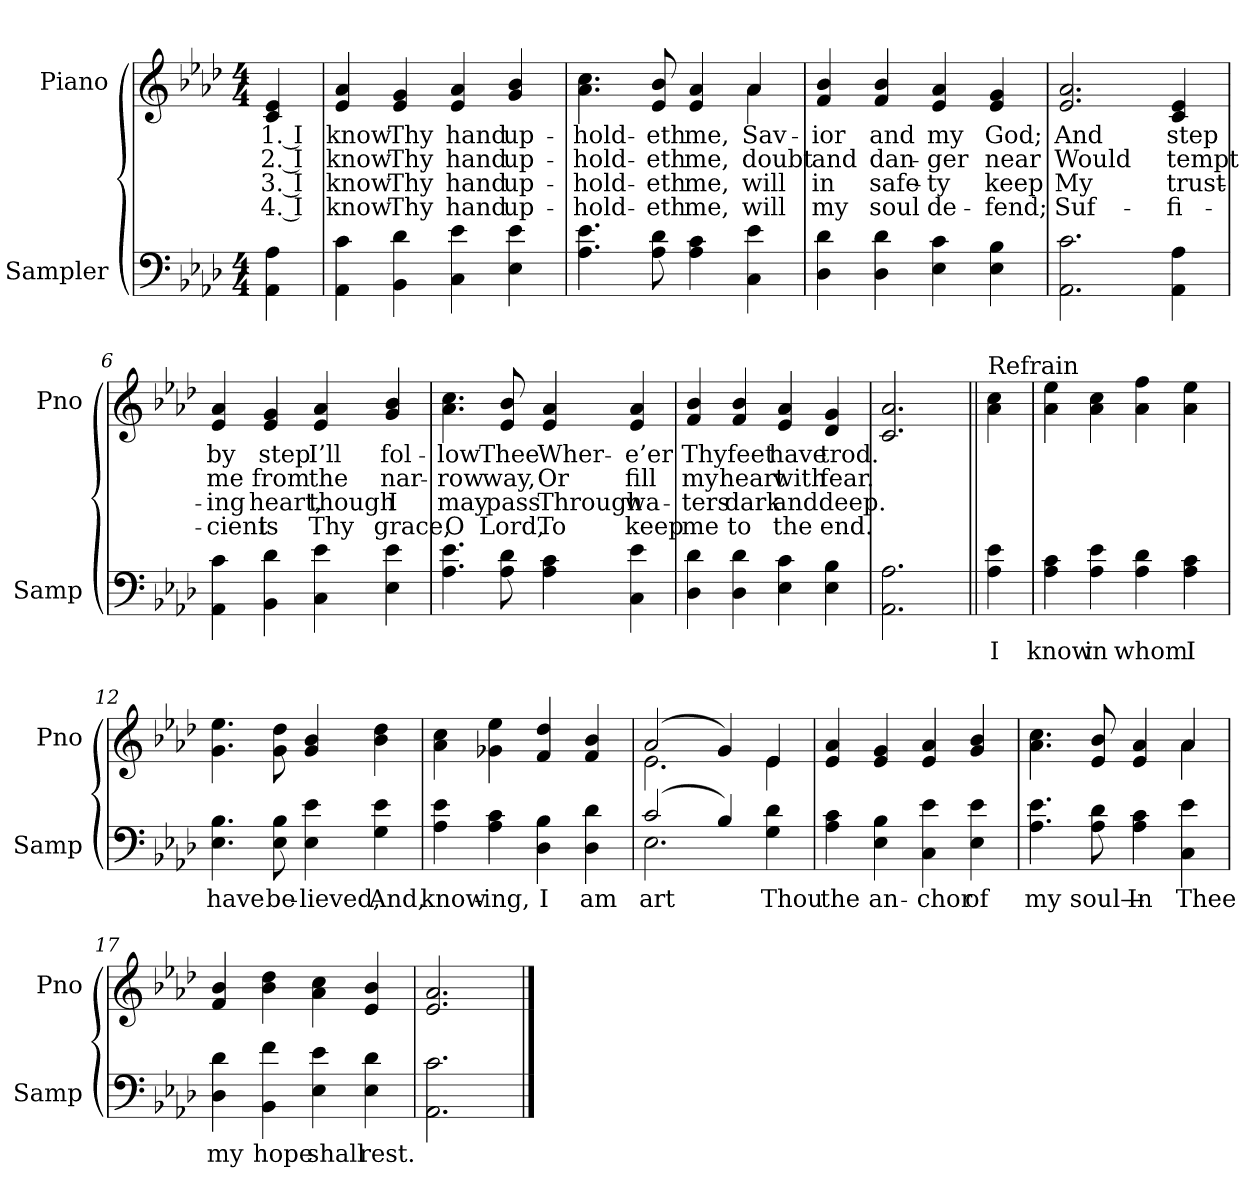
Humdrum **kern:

**kern	**text	**kern	**text	**text	**text	**text
*part2	*part2	*part1	*part1	*part1	*part1	*part1
*staff2	*staff2	*staff1	*staff1	*staff1	*staff1	*staff1
*I"Sampler	*	*I"Piano	*	*	*	*
*I'Samp	*	*I'Pno	*	*	*	*
*clefF4	*	*clefG2	*	*	*	*
*k[b-e-a-d-]	*	*k[b-e-a-d-]	*	*	*	*
*A-:	*	*A-:	*	*	*	*
*M4/4	*	*M4/4	*	*	*	*
=1	=1	=1	=1	=1	=1	=1
4AA- 4A-	.	4c 4e-	1. I	2. I	3. I	4. I
=2	=2	=2	=2	=2	=2	=2
4AA- 4c	.	4e- 4a-	know	know	know	know
4BB- 4d-	.	4e- 4g	Thy	Thy	Thy	Thy
4C 4e-	.	4e- 4a-	hand	hand	hand	hand
4E- 4e-	.	4g 4b-	up-	up-	up-	up-
=3	=3	=3	=3	=3	=3	=3
*	*	*^	*	*	*	*
4.A- 4.e-	.	4.a- 4.cc	2.ryy	-hold-	-hold-	-hold-	-hold-
8A- 8d-	.	8e- 8b-	.	-eth	-eth	-eth	-eth
4A- 4c	.	4e- 4a-	.	me,	me,	me,	me,
4C 4e-	.	4a-/	4a-	Sav-	doubt	will	will
*	*	*v	*v	*	*	*	*
=4	=4	=4	=4	=4	=4	=4
4D- 4d-	.	4f 4b-	-ior	and	in	my
4D- 4d-	.	4f 4b-	and	dan-	safe-	soul
4E- 4c	.	4e- 4a-	my	-ger	-ty	de-
4E- 4B-	.	4e- 4g	God;	near	keep	-fend;
=5	=5	=5	=5	=5	=5	=5
2.AA- 2.c	.	2.e- 2.a-	And	Would	My	Suf-
4AA- 4A-	.	4c 4e-	step	tempt	trust-	-fi-
=6	=6	=6	=6	=6	=6	=6
4AA- 4c	.	4e- 4a-	by	me	-ing	-cient
4BB- 4d-	.	4e- 4g	step	from	heart,	is
4C 4e-	.	4e- 4a-	I’ll	the	though	Thy
4E- 4e-	.	4g 4b-	fol-	nar-	I	grace,
=7	=7	=7	=7	=7	=7	=7
4.A- 4.e-	.	4.a- 4.cc	-low	-row	may	O
8A- 8d-	.	8e- 8b-	Thee	way,	pass	Lord,
4A- 4c	.	4e- 4a-	Wher-	Or	Through	To
4C 4e-	.	4e- 4a-	-e’er	fill	wa-	keep
=8	=8	=8	=8	=8	=8	=8
4D- 4d-	.	4f 4b-	Thy	my	-ters	me
4D- 4d-	.	4f 4b-	feet	heart	dark	to
4E- 4c	.	4e- 4a-	have	with	and	the
4E- 4B-	.	4d- 4g	trod.	fear.	deep.	end.
=9	=9	=9	=9	=9	=9	=9
2.AA- 2.A-	.	2.c 2.a-	.	.	.	.
=10||	=10||	=10||	=10||	=10||	=10||	=10||
!	!	!LO:TX:t=Refrain	!	!	!	!
4A- 4e-	I	4a- 4cc	.	.	.	.
=11	=11	=11	=11	=11	=11	=11
4A- 4c	know	4a- 4ee-	.	.	.	.
4A- 4e-	in	4a- 4cc	.	.	.	.
4A- 4d-	whom	4a- 4ff	.	.	.	.
4A- 4c	I	4a- 4ee-	.	.	.	.
=12	=12	=12	=12	=12	=12	=12
4.E- 4.B-	have	4.g 4.ee-	.	.	.	.
8E- 8B-	be-	8g 8dd-	.	.	.	.
4E- 4e-	-lieved,	4g 4b-	.	.	.	.
4G 4e-	And,	4b- 4dd-	.	.	.	.
=13	=13	=13	=13	=13	=13	=13
4A- 4e-	know-	4a- 4cc	.	.	.	.
4A- 4c	-ing,	4g-X 4ee-	.	.	.	.
4D- 4B-	I	4f 4dd-	.	.	.	.
4D- 4d-	am	4f 4b-	.	.	.	.
=14	=14	=14	=14	=14	=14	=14
*^	*	*^	*	*	*	*
(2c/	2.E-	art	(2a-/	2.e-	.	.	.	.
4B-/)	.	.	4g/)	.	.	.	.	.
4G 4d-	4ryy	Thou	4e-/	4e-	.	.	.	.
*v	*v	*	*	*	*	*	*	*
*	*	*v	*v	*	*	*	*
=15	=15	=15	=15	=15	=15	=15
4A- 4c	the	4e- 4a-	.	.	.	.
4E- 4B-	an-	4e- 4g	.	.	.	.
4C 4e-	-chor	4e- 4a-	.	.	.	.
4E- 4e-	of	4g 4b-	.	.	.	.
=16	=16	=16	=16	=16	=16	=16
*	*	*^	*	*	*	*
4.A- 4.e-	my	4.a- 4.cc	2.ryy	.	.	.	.
8A- 8d-	soul—	8e- 8b-	.	.	.	.	.
4A- 4c	In	4e- 4a-	.	.	.	.	.
4C 4e-	Thee	4a-/	4a-	.	.	.	.
*	*	*v	*v	*	*	*	*
=17	=17	=17	=17	=17	=17	=17
4D- 4d-	my	4f 4b-	.	.	.	.
4BB- 4f	hope	4b- 4dd-	.	.	.	.
4E- 4e-	shall	4a- 4cc	.	.	.	.
4E- 4d-	rest.	4e- 4b-	.	.	.	.
=18	=18	=18	=18	=18	=18	=18
2.AA- 2.c	.	2.e- 2.a-	.	.	.	.
==	==	==	==	==	==	==
*-	*-	*-	*-	*-	*-	*-
